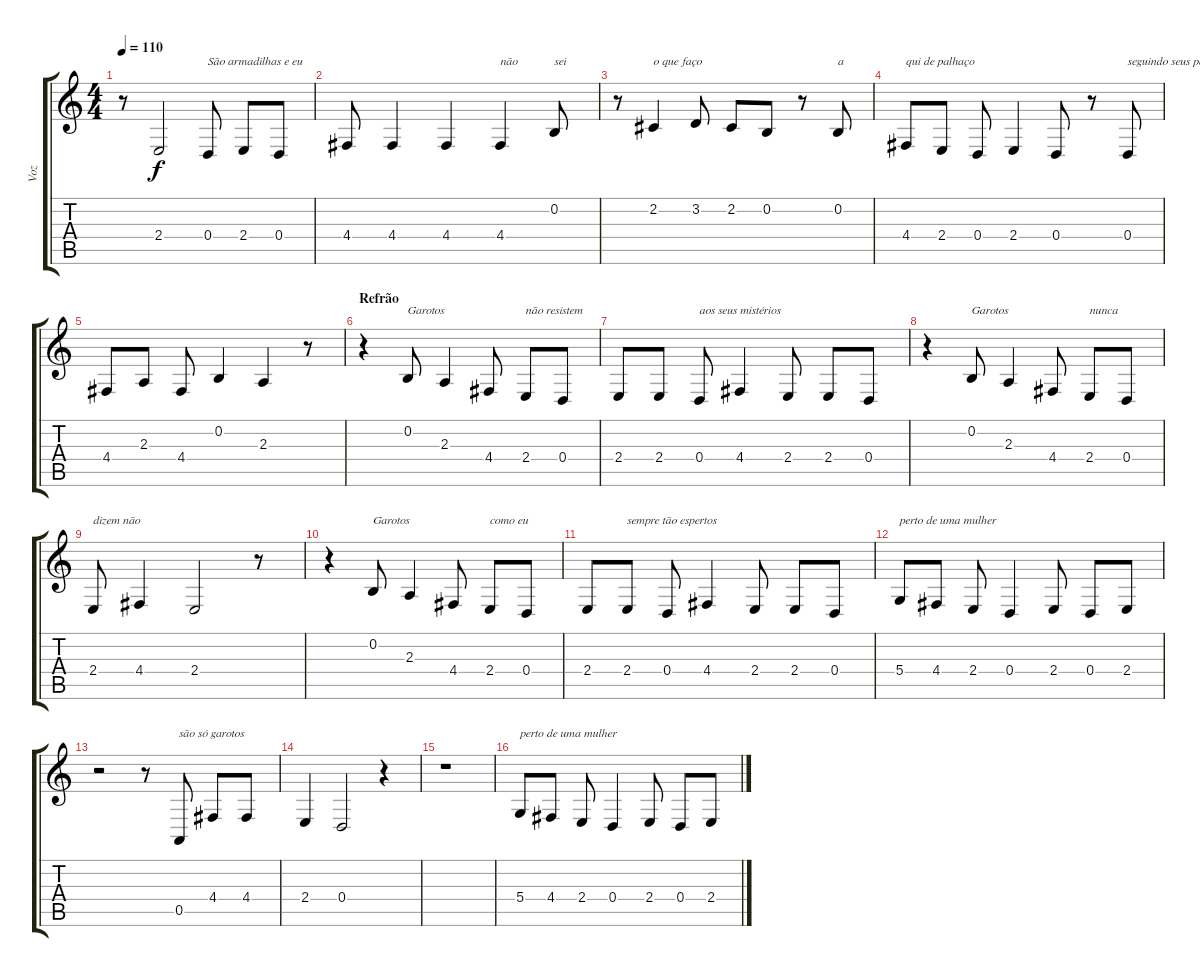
\track ("Voz" "Voz") {instrument tuba}
\staff {score tabs}
\tuning (E4 B3 G3 D3 A2 E2) {hide}
\ts (4 4)
\tempo 110
\clef g2
\ks c
r.8{dy f} 2.4.2 0.4.8{txt "São armadilhas e eu"} 2.4.8 0.4.8 |
4.4.8 4.4.4 4.4.4 4.4.4{txt "não"} 0.2.8{txt "sei"} |
r.8 2.2.4{txt "o que faço"} 3.2.8 2.2.8 0.2.8 r.8 0.2.8{txt "a"} |
4.4.8{txt "qui de palhaço"} 2.4.8 0.4.8 2.4.4 0.4.8 r.8 0.4.8{txt "seguindo seus passos"} |
4.4.8 2.3.8 4.4.8 0.2.4 2.3.4 r.8 |
\section ("" "Refrão")
r.4 0.2.8{txt "Garotos"} 2.3.4 4.4.8 2.4.8{txt "não resistem"} 0.4.8 |
2.4.8 2.4.8 0.4.8{txt "aos seus mistérios"} 4.4.4 2.4.8 2.4.8 0.4.8 |
r.4 0.2.8{txt "Garotos"} 2.3.4 4.4.8 2.4.8{txt "nunca"} 0.4.8 |
2.4.8{txt "dizem não"} 4.4.4 2.4.2 r.8 |
r.4 0.2.8{txt "Garotos"} 2.3.4 4.4.8 2.4.8{txt "como eu"} 0.4.8 |
2.4.8 2.4.8{txt "sempre tão espertos"} 0.4.8 4.4.4 2.4.8 2.4.8 0.4.8 |
5.4.8{txt "perto de uma mulher"} 4.4.8 2.4.8 0.4.4 2.4.8 0.4.8 2.4.8 |
r.2 r.8 0.5.8{txt "são só garotos"} 4.4.8 4.4.8 |
2.4.4 0.4.2 r.4 |
r.1 |
5.4.8{txt "perto de uma mulher"} 4.4.8 2.4.8 0.4.4 2.4.8 0.4.8 2.4.8
